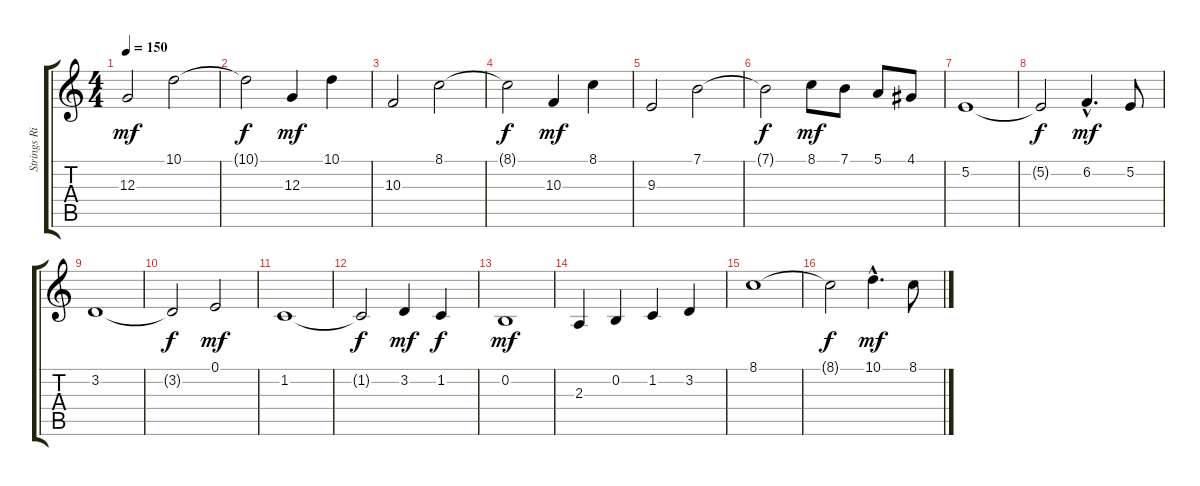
\track ("Strings Right Hand" "Strings Ri") {instrument stringensemble1}
\staff {score tabs}
\tuning (E4 B3 G3 D3 A2 E2) {hide}
\ts (4 4)
\tempo 150
\clef g2
\ks c
12.3.2{dy mf} 10.1.2 |
10.1{t}.2{dy f} 12.3.4{dy mf} 10.1.4 |
10.3.2 8.1.2 |
8.1{t}.2{dy f} 10.3.4{dy mf} 8.1.4 |
9.3.2 7.1.2 |
7.1{t}.2{dy f} 8.1.8{dy mf} 7.1.8 5.1.8 4.1.8 |
5.2.1 |
5.2{t}.2{dy f} 6.2{hac}.4{d dy mf} 5.2.8 |
3.2.1 |
3.2{t}.2{dy f} 0.1.2{dy mf} |
1.2.1 |
1.2{t}.2{dy f} 3.2.4{dy mf} 1.2.4{dy f} |
0.2.1{dy mf} |
2.3.4 0.2.4 1.2.4 3.2.4 |
8.1.1 |
8.1{t}.2{dy f} 10.1{hac}.4{d dy mf} 8.1.8
